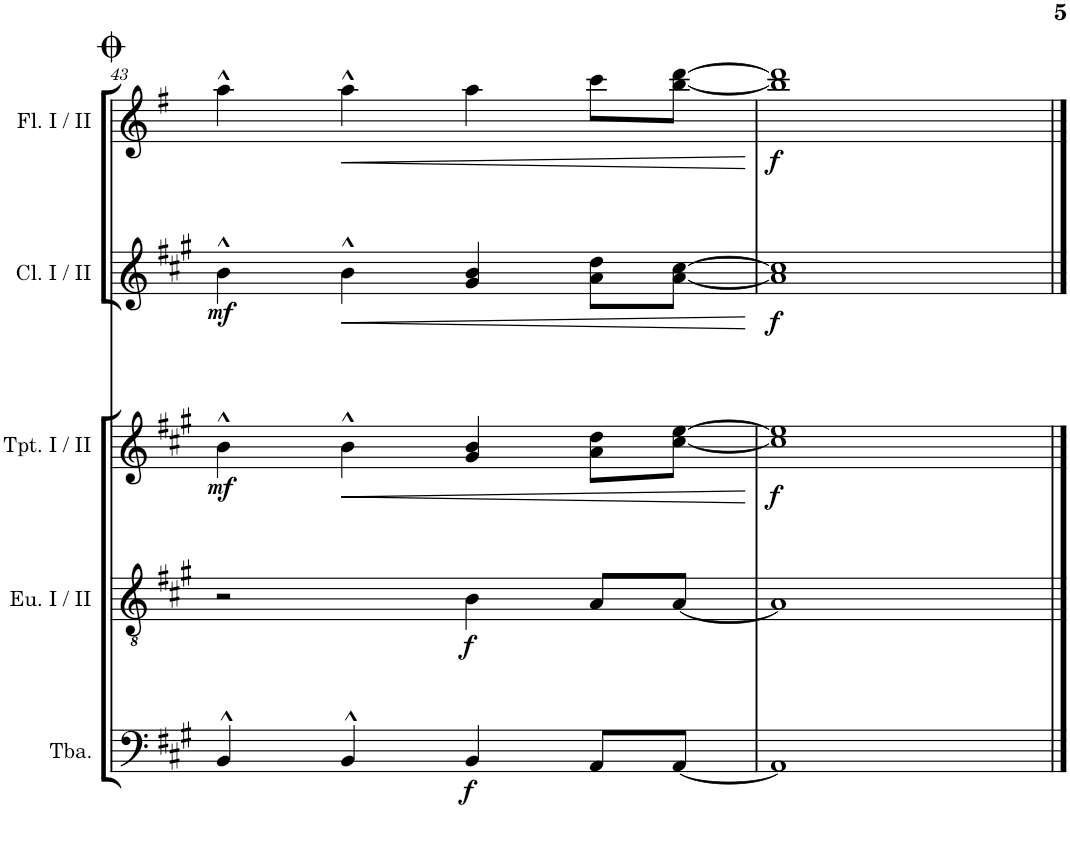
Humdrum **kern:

**kern	**dynam	**kern	**dynam	**kern	**dynam	**kern	**dynam	**kern	**dynam
*part5	*part5	*part4	*part4	*part3	*part3	*part2	*part2	*part1	*part1
*staff5	*staff5	*staff4	*staff4	*staff3	*staff3	*staff2	*staff2	*staff1	*staff1
*I"Tuba	*	*I"Bb Euphonium I / II	*	*I"Bb Trumpet I / II	*	*I"Bb Clarinet I / II	*	*I"Flute I / II	*
*I'Tba.	*	*I'Eu. I / II	*	*I'Tpt. I / II	*	*I'Cl. I / II	*	*I'Fl. I / II	*
!!LO:PB:g=z
*clefF4	*	*clefGv2	*	*clefG2	*	*clefG2	*	*clefG2	*
*Trd1c2	*	*Trd1c2	*	*Trd1c2	*	*Trd1c2	*	*	*
*k[f#c#g#]	*	*k[f#c#g#]	*	*k[f#c#g#]	*	*k[f#c#g#]	*	*k[f#]	*
*M4/4	*	*M4/4	*	*M4/4	*	*M4/4	*	*M4/4	*
=43	=43	=43	=43	=43	=43	=43	=43	=43	=43
!	!	!	!	!	!LO:DY:b	!	!LO:DY:b	!	!
4BB^^/	.	2r	.	4b^^\	mf	4b^^\	mf	4aa^^\	.
!	!	!	!	!	!LO:HP:b	!	!LO:HP:b	!	!LO:HP:b
4BB^^/	.	.	.	4b^^\	<	4b^^\	<	4aa^^\	<
!	!LO:DY:b	!	!LO:DY:b	!	!	!	!	!	!
4BB/	f	4B\	f	4g#/ 4b/	.	4g#/ 4b/	.	4aa\	.
8AA/L	.	8A/L	.	8a\ 8dd\L	.	8a\ 8dd\L	.	8ccc\L	.
[8AA/J	.	[8A/J	.	[8cc#\ [8ee\J	.	[8a\ [8cc#\J	.	[8bb\ [8ddd\J	.
.	.	.	.	.	[	.	[	.	[
=44	=44	=44	=44	=44	=44	=44	=44	=44	=44
!	!	!	!	!	!LO:DY:b	!	!LO:DY:b	!	!LO:DY:b
1AA]	.	1A]	.	1cc#] 1ee]	f	1a] 1cc#]	f	1bb] 1ddd]	f
==	==	==	==	==	==	==	==	==	==
*-	*-	*-	*-	*-	*-	*-	*-	*-	*-
